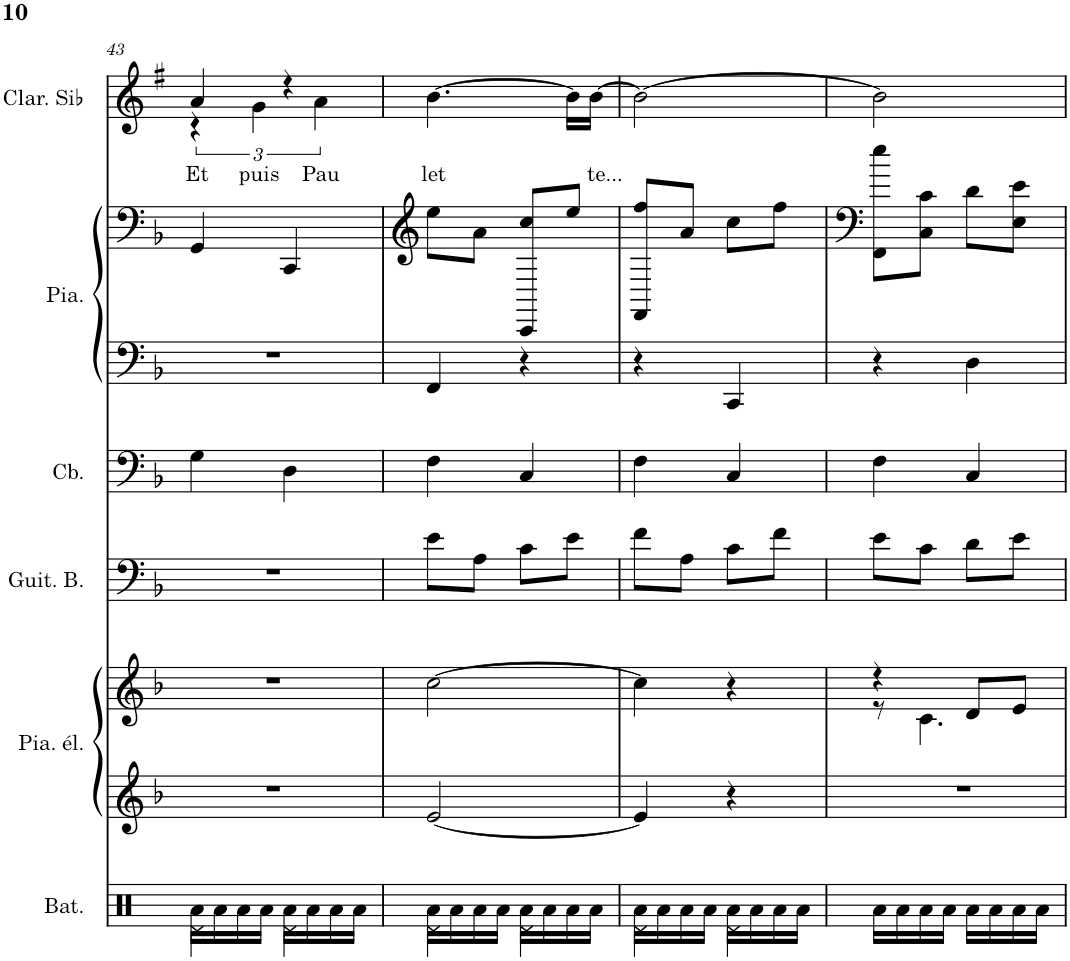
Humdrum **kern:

**kern	**kern	**kern	**kern	**kern	**kern	**kern	**kern	**text
*part6	*part5	*part5	*part4	*part3	*part2	*part2	*part1	*part1
*staff8	*staff7	*staff6	*staff5	*staff4	*staff3	*staff2	*staff1	*staff1
*I"Batterie, Drums	*I"Piano électrique, Electric Piano 1	*	*I"Guitare Basse	*I"Contrebasse, Acoustic Bass	*I"Piano, Acoustic Grand Piano	*	*I"Clarinette en Sib	*
*I'Bat.	*I'Pia. él.	*	*I'Guit. B.	*I'Cb.	*I'Pia.	*	*I'Clar. Sib	*
!!LO:PB:g=z
*clefX	*clefG2	*clefG2	*clefF4	*clefF4	*clefG2	*clefG2	*clefG2	*
*	*	*	*Trd7c12	*Trd7c12	*	*	*Trd1c2	*
*k[]	*k[b-]	*k[b-]	*k[b-]	*k[b-]	*k[b-]	*k[b-]	*k[f#]	*
*M2/4	*M2/4	*M2/4	*M2/4	*M2/4	*M2/4	*M2/4	*M2/4	*
=43	=43	=43	=43	=43	=43	=43	=43	=43
*^	*	*	*	*	*	*	*	*
!	!	!	!	!	!	!	!	!	!LO:LY:b
*	*	*	*	*	*	*	*	*^	*
16Ra\LL	4Rd\	2r	2r	2r	4G\	2r	4GG/	4a/	6r	Et
16Ra\	.	.	.	.	.	.	.	.	.	.
16Ra\	.	.	.	.	.	.	.	.	.	.
!	!	!	!	!	!	!	!	!	!	!LO:LY:b
.	.	.	.	.	.	.	.	.	6g\	puis
16Ra\JJ	.	.	.	.	.	.	.	.	.	.
16Ra\LL	4Rd\	.	.	.	4D\	.	4CC/	4r	.	.
16Ra\	.	.	.	.	.	.	.	.	.	.
!	!	!	!	!	!	!	!	!	!	!LO:LY:b
.	.	.	.	.	.	.	.	.	6a\	Pau
16Ra\	.	.	.	.	.	.	.	.	.	.
16Ra\JJ	.	.	.	.	.	.	.	.	.	.
*	*	*	*	*	*	*	*	*v	*v	*
=44	=44	=44	=44	=44	=44	=44	=44	=44	=44
!	!	!	!	!	!	!	!	!	!LO:LY:b
16Ra\LL	4Rd\	[2e/	[2cc\	8e\L	4F\	4FF/	8ee\L	[4.b\	let
16Ra\	.	.	.	.	.	.	.	.	.
16Ra\	.	.	.	8A\J	.	.	8a\J	.	.
16Ra\JJ	.	.	.	.	.	.	.	.	.
16Ra\LL	4Rd\	.	.	8c\L	4C/	4r	8CC/ 8cc/L	.	.
16Ra\	.	.	.	.	.	.	.	.	.
16Ra\	.	.	.	8e\J	.	.	8ee/J	16b\LL]	.
!	!	!	!	!	!	!	!	!	!LO:LY:b
16Ra\JJ	.	.	.	.	.	.	.	[16b\JJ	te...
=45	=45	=45	=45	=45	=45	=45	=45	=45	=45
16Ra\LL	4Rd\	4e/]	4cc\]	8f\L	4F\	4r	8FF/ 8ff/L	2b\_	.
16Ra\	.	.	.	.	.	.	.	.	.
16Ra\	.	.	.	8A\J	.	.	8a/J	.	.
16Ra\JJ	.	.	.	.	.	.	.	.	.
16Ra\LL	4Rd\	4r	4r	8c\L	4C/	4CC/	8cc\L	.	.
16Ra\	.	.	.	.	.	.	.	.	.
16Ra\	.	.	.	8f\J	.	.	8ff\J	.	.
16Ra\JJ	.	.	.	.	.	.	.	.	.
*v	*v	*	*	*	*	*	*	*	*
=46	=46	=46	=46	=46	=46	=46	=46	=46
*	*	*^	*	*	*	*	*	*
16Ra\LL	2r	4r	8r	8e\L	4F\	4r	8FF\ 8ee\L	2b\]	.
16Ra\	.	.	.	.	.	.	.	.	.
16Ra\	.	.	4.c\	8c\J	.	.	8C\ 8c\J	.	.
16Ra\JJ	.	.	.	.	.	.	.	.	.
16Ra\LL	.	8d/L	.	8d\L	4C/	4D\	8d\L	.	.
16Ra\	.	.	.	.	.	.	.	.	.
16Ra\	.	8e/J	.	8e\J	.	.	8E\ 8e\J	.	.
16Ra\JJ	.	.	.	.	.	.	.	.	.
*	*	*v	*v	*	*	*	*	*	*
=	=	=	=	=	=	=	=	=
*-	*-	*-	*-	*-	*-	*-	*-	*-
